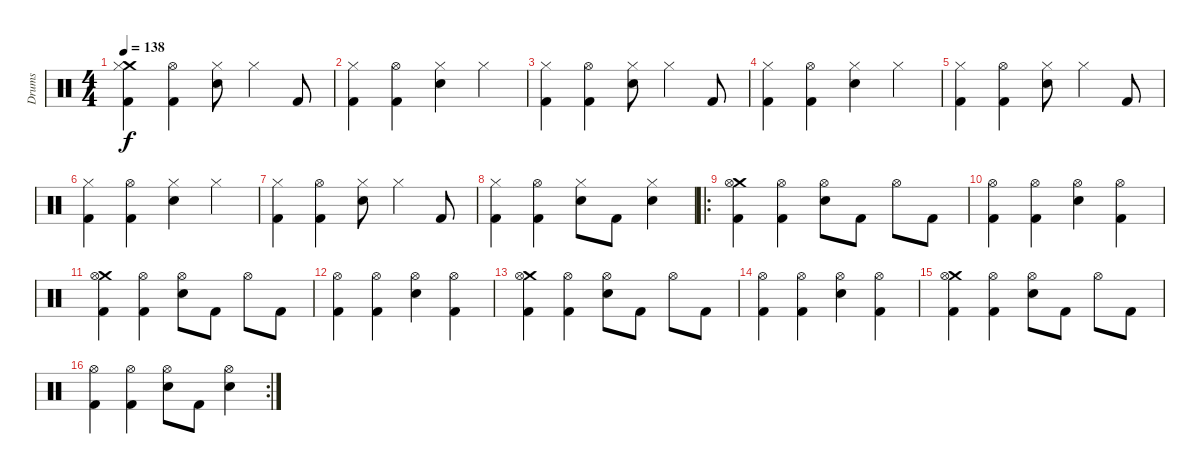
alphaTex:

\track ("Drums" "Drums") {instrument percussion}
\staff {score}
\articulation defaults
\ts (4 4)
\tempo 138
\clef neutral
\ks c
("Crash medium (hit)" "Hi-Hat (closed)" "Kick (hit) 2").4{dy f} ("Hi-Hat (open)" "Kick (hit) 2").4 ("Hi-Hat (closed)" "Electric Snare (hit)").8 "Hi-Hat (closed)".4 "Kick (hit) 2".8 |
("Hi-Hat (closed)" "Kick (hit) 2").4 ("Hi-Hat (open)" "Kick (hit) 2").4 ("Hi-Hat (closed)" "Electric Snare (hit)").4 "Hi-Hat (closed)".4 |
("Hi-Hat (closed)" "Kick (hit) 2").4 ("Hi-Hat (open)" "Kick (hit) 2").4 ("Hi-Hat (closed)" "Electric Snare (hit)").8 "Hi-Hat (closed)".4 "Kick (hit) 2".8 |
("Hi-Hat (closed)" "Kick (hit) 2").4 ("Hi-Hat (open)" "Kick (hit) 2").4 ("Hi-Hat (closed)" "Electric Snare (hit)").4 "Hi-Hat (closed)".4 |
("Hi-Hat (closed)" "Kick (hit) 2").4 ("Hi-Hat (open)" "Kick (hit) 2").4 ("Hi-Hat (closed)" "Electric Snare (hit)").8 "Hi-Hat (closed)".4 "Kick (hit) 2".8 |
("Hi-Hat (closed)" "Kick (hit) 2").4 ("Hi-Hat (open)" "Kick (hit) 2").4 ("Hi-Hat (closed)" "Electric Snare (hit)").4 "Hi-Hat (closed)".4 |
("Hi-Hat (closed)" "Kick (hit) 2").4 ("Hi-Hat (open)" "Kick (hit) 2").4 ("Hi-Hat (closed)" "Electric Snare (hit)").8 "Hi-Hat (closed)".4 "Kick (hit) 2".8 |
("Hi-Hat (closed)" "Kick (hit) 2").4 ("Hi-Hat (open)" "Kick (hit) 2").4 ("Hi-Hat (closed)" "Electric Snare (hit)").8 "Kick (hit) 2".8 ("Hi-Hat (closed)" "Electric Snare (hit)").4 |
\ro
("Crash medium (hit)" "Hi-Hat (open)" "Kick (hit) 2").4 ("Hi-Hat (open)" "Kick (hit) 2").4 ("Hi-Hat (open)" "Electric Snare (hit)").8 "Kick (hit) 2".8 "Hi-Hat (open)".8 "Kick (hit) 2".8 |
("Hi-Hat (open)" "Kick (hit) 2").4 ("Hi-Hat (open)" "Kick (hit) 2").4 ("Hi-Hat (open)" "Electric Snare (hit)").4 ("Hi-Hat (open)" "Kick (hit) 2").4 |
("Crash medium (hit)" "Hi-Hat (open)" "Kick (hit) 2").4 ("Hi-Hat (open)" "Kick (hit) 2").4 ("Hi-Hat (open)" "Electric Snare (hit)").8 "Kick (hit) 2".8 "Hi-Hat (open)".8 "Kick (hit) 2".8 |
("Hi-Hat (open)" "Kick (hit) 2").4 ("Hi-Hat (open)" "Kick (hit) 2").4 ("Hi-Hat (open)" "Electric Snare (hit)").4 ("Hi-Hat (open)" "Kick (hit) 2").4 |
("Crash medium (hit)" "Hi-Hat (open)" "Kick (hit) 2").4 ("Hi-Hat (open)" "Kick (hit) 2").4 ("Hi-Hat (open)" "Electric Snare (hit)").8 "Kick (hit) 2".8 "Hi-Hat (open)".8 "Kick (hit) 2".8 |
("Hi-Hat (open)" "Kick (hit) 2").4 ("Hi-Hat (open)" "Kick (hit) 2").4 ("Hi-Hat (open)" "Electric Snare (hit)").4 ("Hi-Hat (open)" "Kick (hit) 2").4 |
("Crash medium (hit)" "Hi-Hat (open)" "Kick (hit) 2").4 ("Hi-Hat (open)" "Kick (hit) 2").4 ("Hi-Hat (open)" "Electric Snare (hit)").8 "Kick (hit) 2".8 "Hi-Hat (open)".8 "Kick (hit) 2".8 |
\rc 2
("Hi-Hat (open)" "Kick (hit) 2").4 ("Hi-Hat (open)" "Kick (hit) 2").4 ("Hi-Hat (open)" "Electric Snare (hit)").8 "Kick (hit) 2".8 ("Hi-Hat (open)" "Electric Snare (hit)").4
